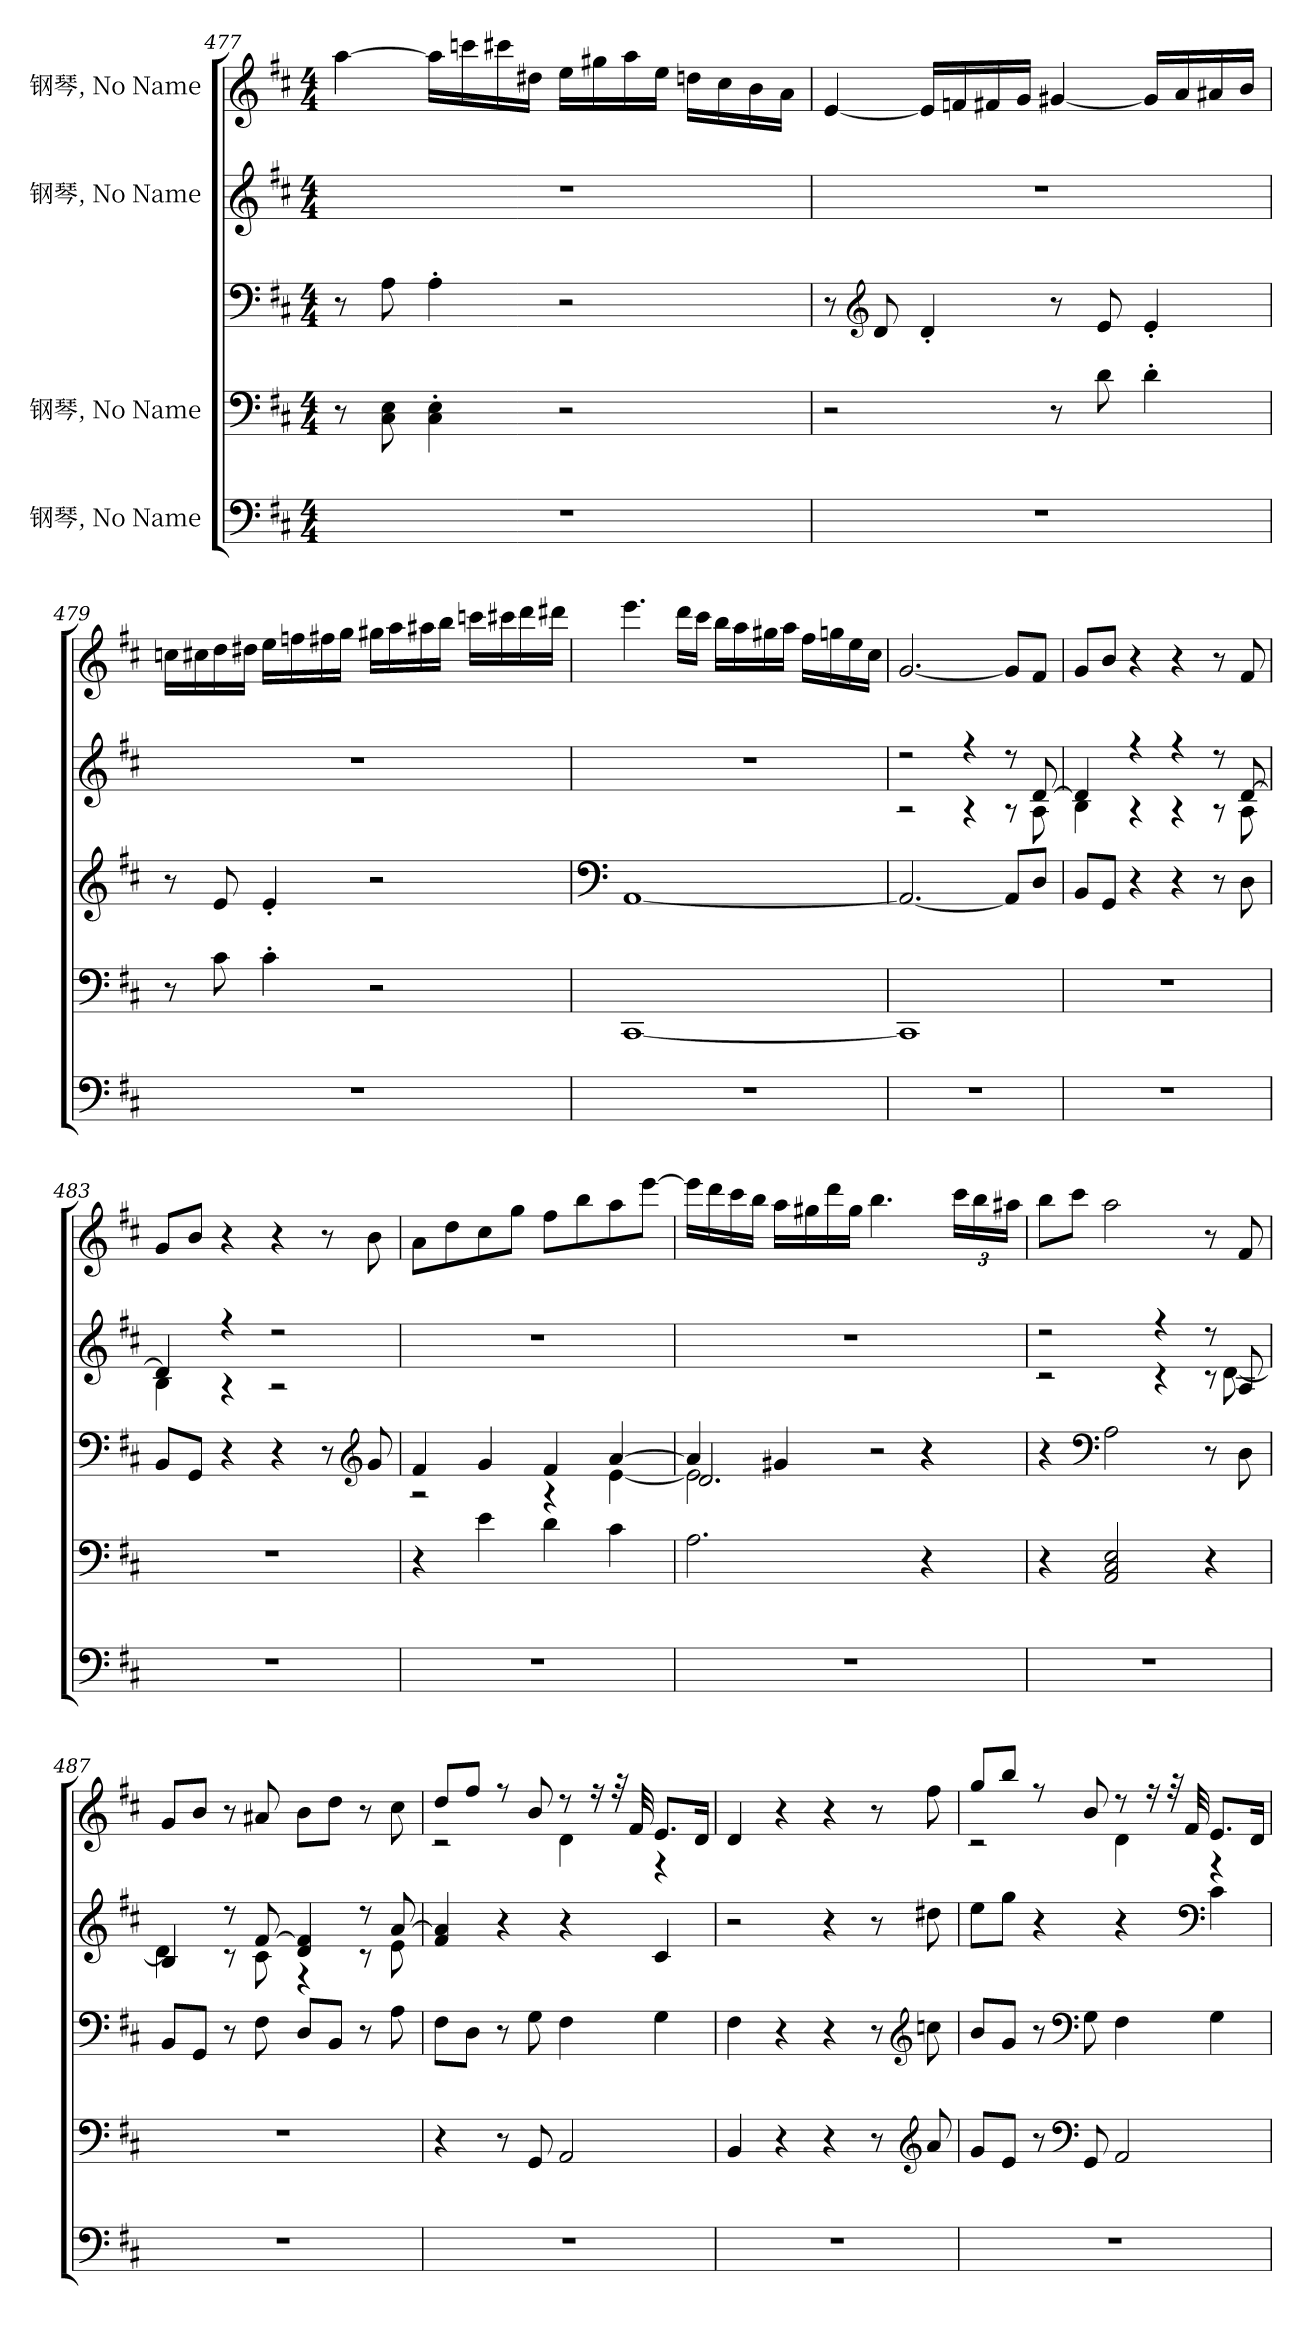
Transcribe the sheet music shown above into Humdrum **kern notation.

**kern	**kern	**kern	**kern	**kern
*part4	*part3	*part3	*part2	*part1
*staff5	*staff4	*staff3	*staff2	*staff1
*I"钢琴, No Name	*I"钢琴, No Name	*	*I"钢琴, No Name	*I"钢琴, No Name
*clefF4	*clefF4	*clefF4	*clefG2	*clefG2
*k[f#c#]	*k[f#c#]	*k[f#c#]	*k[f#c#]	*k[f#c#]
*M4/4	*M4/4	*M4/4	*M4/4	*M4/4
=477	=477	=477	=477	=477
1r	8r	8r	1r	[4aa\
.	8C#\ 8E\	8A\	.	.
.	4C#\' 4E\'	4A'\	.	16aa\LL]
.	.	.	.	16cccn\
.	.	.	.	16ccc#X\
.	.	.	.	16dd#X\JJ
.	2r	2r	.	16ee\LL
.	.	.	.	16gg#X\
.	.	.	.	16aa\
.	.	.	.	16ee\JJ
.	.	.	.	16ddn\LL
.	.	.	.	16cc#\
.	.	.	.	16b\
*	*	*	*	*MM135
.	.	.	.	16a\JJ
!!LO:LB:g=z
=478	=478	=478	=478	=478
1r	2r	8r	1r	[4e/
*	*	*clefG2	*	*
.	.	8d/	.	.
.	.	4d'/	.	16e/LL]
.	.	.	.	16fn/
.	.	.	.	16f#X/
*	*	*	*	*MM135
.	.	.	.	16g/JJ
*	*	*	*	*MM137
.	8r	8r	.	[4g#X/
.	8d\	8e/	.	.
.	4d'\	4e'/	.	16g#/LL]
.	.	.	.	16a/
.	.	.	.	16a#X/
.	.	.	.	16b/JJ
=479	=479	=479	=479	=479
1r	8r	8r	1r	16ccn\LL
.	.	.	.	16cc#X\
.	8c#\	8e/	.	16dd\
.	.	.	.	16dd#X\JJ
.	4c#'\	4e'/	.	16ee\LL
.	.	.	.	16ffn\
.	.	.	.	16ff#X\
.	.	.	.	16gg\JJ
.	2r	2r	.	16gg#X\LL
.	.	.	.	16aa\
.	.	.	.	16aa#X\
.	.	.	.	16bb\JJ
.	.	.	.	16cccn\LL
.	.	.	.	16ccc#X\
.	.	.	.	16ddd\
*	*	*	*	*MM135
.	.	.	.	16ddd#X\JJ
!!LO:PB:g=z
=480	=480	=480	=480	=480
*	*	*clefF4	*	*
*	*	*	*	*MM120
1r	[1CC#	[1AA	1r	4.eee\
.	.	.	.	16ddd\LL
.	.	.	.	16ccc#\JJ
.	.	.	.	16bb\LL
.	.	.	.	16aa\
.	.	.	.	16gg#X\
.	.	.	.	16aa\JJ
.	.	.	.	16ff#\LL
*	*	*	*	*MM124
.	.	.	.	16ggn\
*	*	*	*	*MM118
.	.	.	.	16ee\
*	*	*	*	*MM84
.	.	.	.	16cc#\JJ
=481	=481	=481	=481	=481
*	*	*	*	*MM53
*	*	*	*^	*
1r	1CC#]	2.AA/_	2r	2r	[2.g/
.	.	.	4r	4r	.
.	.	8AA/L]	8r	8r	8g/L]
*	*	*	*	*	*MM124
.	.	8D/J	[8d/	8A\	8f#/J
=482	=482	=482	=482	=482	=482
1r	1r	8BB/L	4d/]	4B\	8g/L
.	.	8GG/J	.	.	8b/J
.	.	4r	4r	4r	4r
.	.	4r	4r	4r	4r
.	.	8r	8r	8r	8r
.	.	8D\	[8d/	8A\	8f#/
=483	=483	=483	=483	=483	=483
1r	1r	8BB/L	4d/]	4B\	8g/L
.	.	8GG/J	.	.	8b/J
.	.	4r	4r	4r	4r
.	.	4r	2r	2r	4r
.	.	8r	.	.	8r
*	*	*clefG2	*	*	*
.	.	8g/	.	.	8b\
*	*	*	*v	*v	*
!!LO:LB:g=z
=484	=484	=484	=484	=484
*	*	*^	*	*
1r	4r	4f#/	2r	1r	8a\L
.	.	.	.	.	8dd\
.	4e\	4g/	.	.	8cc#\
.	.	.	.	.	8gg\J
.	4d\	4f#/	4r	.	8ff#\L
.	.	.	.	.	8bb\
.	4c#\	[4a/	[4e\	.	8aa\
.	.	.	.	.	[8eee\J
=485	=485	=485	=485	=485	=485
*	*	*	*^	*	*
1r	2.A\	4a/]	2.e\]	2.d/	1r	16eee\LL]
.	.	.	.	.	.	16ddd\
.	.	.	.	.	.	16ccc#\
.	.	.	.	.	.	16bb\JJ
.	.	4g#X/	.	.	.	16aa\LL
.	.	.	.	.	.	16gg#X\
*	*	*	*	*	*	*MM120
.	.	.	.	.	.	16ddd\
*	*	*	*	*	*	*MM118
.	.	.	.	.	.	16gg#\JJ
.	.	2r	.	.	.	4.bb\
.	4r	.	4r	4r	.	.
*	*	*	*	*	*	*Xbrackettup
*	*	*	*	*	*	*MM110
.	.	.	.	.	.	24ccc#\LL
.	.	.	.	.	.	24bb\
.	.	.	.	.	.	24aa#X\JJ
*	*	*v	*v	*v	*	*
=486	=486	=486	=486	=486
*	*	*	*	*MM99
*	*	*	*^	*
1r	4r	4r	2r	2r	8bb\L
*	*	*	*	*	*MM91
.	.	.	.	.	8ccc#\J
*	*	*clefF4	*	*	*
.	2AA/ 2C#/ 2E/	2A\	.	.	2aa\
.	.	.	4r	4r	.
.	4r	8r	8r	8r	8r
*	*	*	*	*	*MM124
.	.	8D\	8A/	[8d\	8f#/
!!LO:PB:g=z
=487	=487	=487	=487	=487	=487
1r	1r	8BB/L	4B/	4d\]	8g/L
.	.	8GG/J	.	.	8b/J
.	.	8r	8r	8r	8r
.	.	8F#\	[8f#/	8c#\	8a#X/
.	.	8D/L	4d/ 4f#/]	4r	8b\L
.	.	8BB/J	.	.	8dd\J
.	.	8r	8r	8r	8r
.	.	8A\	[8a/	8e\	8cc#\
*	*	*	*v	*v	*
=488	=488	=488	=488	=488
*	*	*	*	*^
1r	4r	8F#\L	4f#/ 4a/]	8dd/L	2r
.	.	8D\J	.	8ff#/J	.
*	*	*	*	*MM105	*
.	8r	8r	4r	8r	.
.	8GG/	8G\	.	8b/	.
.	2AA/	4F#\	4r	8r	4d\
.	.	.	.	16r	.
.	.	.	.	32r	.
.	.	.	.	32f#/	.
.	.	4G\	4c#/	8.e/L	4r
*	*	*	*	*MM114	*
.	.	.	.	16d/Jk	.
*	*	*	*	*v	*v
=489	=489	=489	=489	=489
1r	4BB/	4F#\	2r	4d/
.	4r	4r	.	4r
*	*	*	*	*MM95
.	4r	4r	4r	4r
.	8r	8r	8r	8r
*	*clefG2	*clefG2	*	*
*	*	*	*	*MM124
.	8a/	8ccn\	8dd#X\	8ff#\
!!LO:LB:g=z
=490	=490	=490	=490	=490
*	*	*	*	*MM122
*	*	*	*	*^
1r	8g/L	8b/L	8ee\L	8gg/L	2r
.	8e/J	8g/J	8gg\J	8bb/J	.
.	8r	8r	4r	8r	.
*	*clefF4	*clefF4	*	*	*
.	8GG/	8G\	.	8b/	.
.	2AA/	4F#\	4r	8r	4d\
.	.	.	.	16r	.
.	.	.	.	32r	.
.	.	.	.	32f#/	.
*	*	*	*clefF4	*	*
.	.	4G\	4c#\	8.e/L	4r
.	.	.	.	16d/Jk	.
*	*	*	*	*v	*v
=	=	=	=	=
*-	*-	*-	*-	*-
